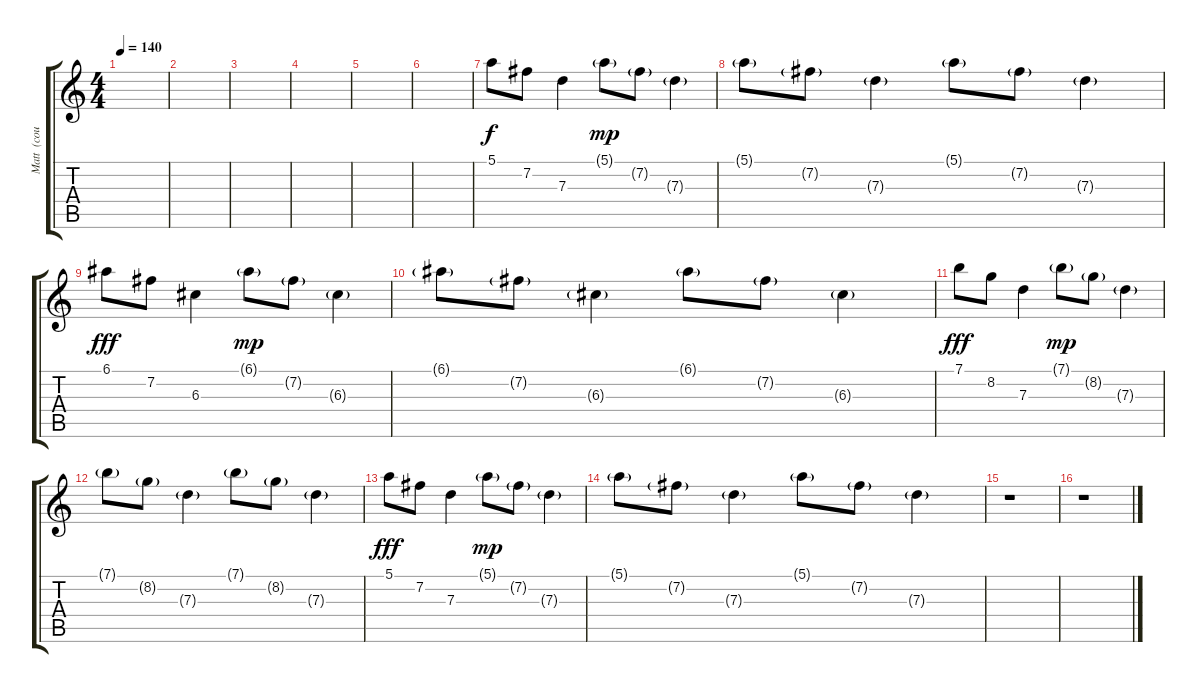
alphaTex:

\track ("Matt  (couplet) clean+delay" "Matt  (cou") {instrument electricguitarclean}
\staff {score tabs}
\tuning (E4 B3 G3 D3 A2 E2) {hide}
\ts (4 4)
\tempo 140
\clef g2
\ks c
|
|
|
|
|
|
5.1.8 7.2.8 7.3.4 5.1{g}.8{dy mp} 7.2{g}.8 7.3{g}.4 |
5.1{g}.8 7.2{g}.8 7.3{g}.4 5.1{g}.8 7.2{g}.8 7.3{g}.4 |
6.1.8{dy fff} 7.2.8 6.3.4 6.1{g}.8{dy mp} 7.2{g}.8 6.3{g}.4 |
6.1{g}.8 7.2{g}.8 6.3{g}.4 6.1{g}.8 7.2{g}.8 6.3{g}.4 |
7.1.8{dy fff} 8.2.8 7.3.4 7.1{g}.8{dy mp} 8.2{g}.8 7.3{g}.4 |
7.1{g}.8 8.2{g}.8 7.3{g}.4 7.1{g}.8 8.2{g}.8 7.3{g}.4 |
5.1.8{dy fff} 7.2.8 7.3.4 5.1{g}.8{dy mp} 7.2{g}.8 7.3{g}.4 |
5.1{g}.8 7.2{g}.8 7.3{g}.4 5.1{g}.8 7.2{g}.8 7.3{g}.4 |
r.1 |
r.1
